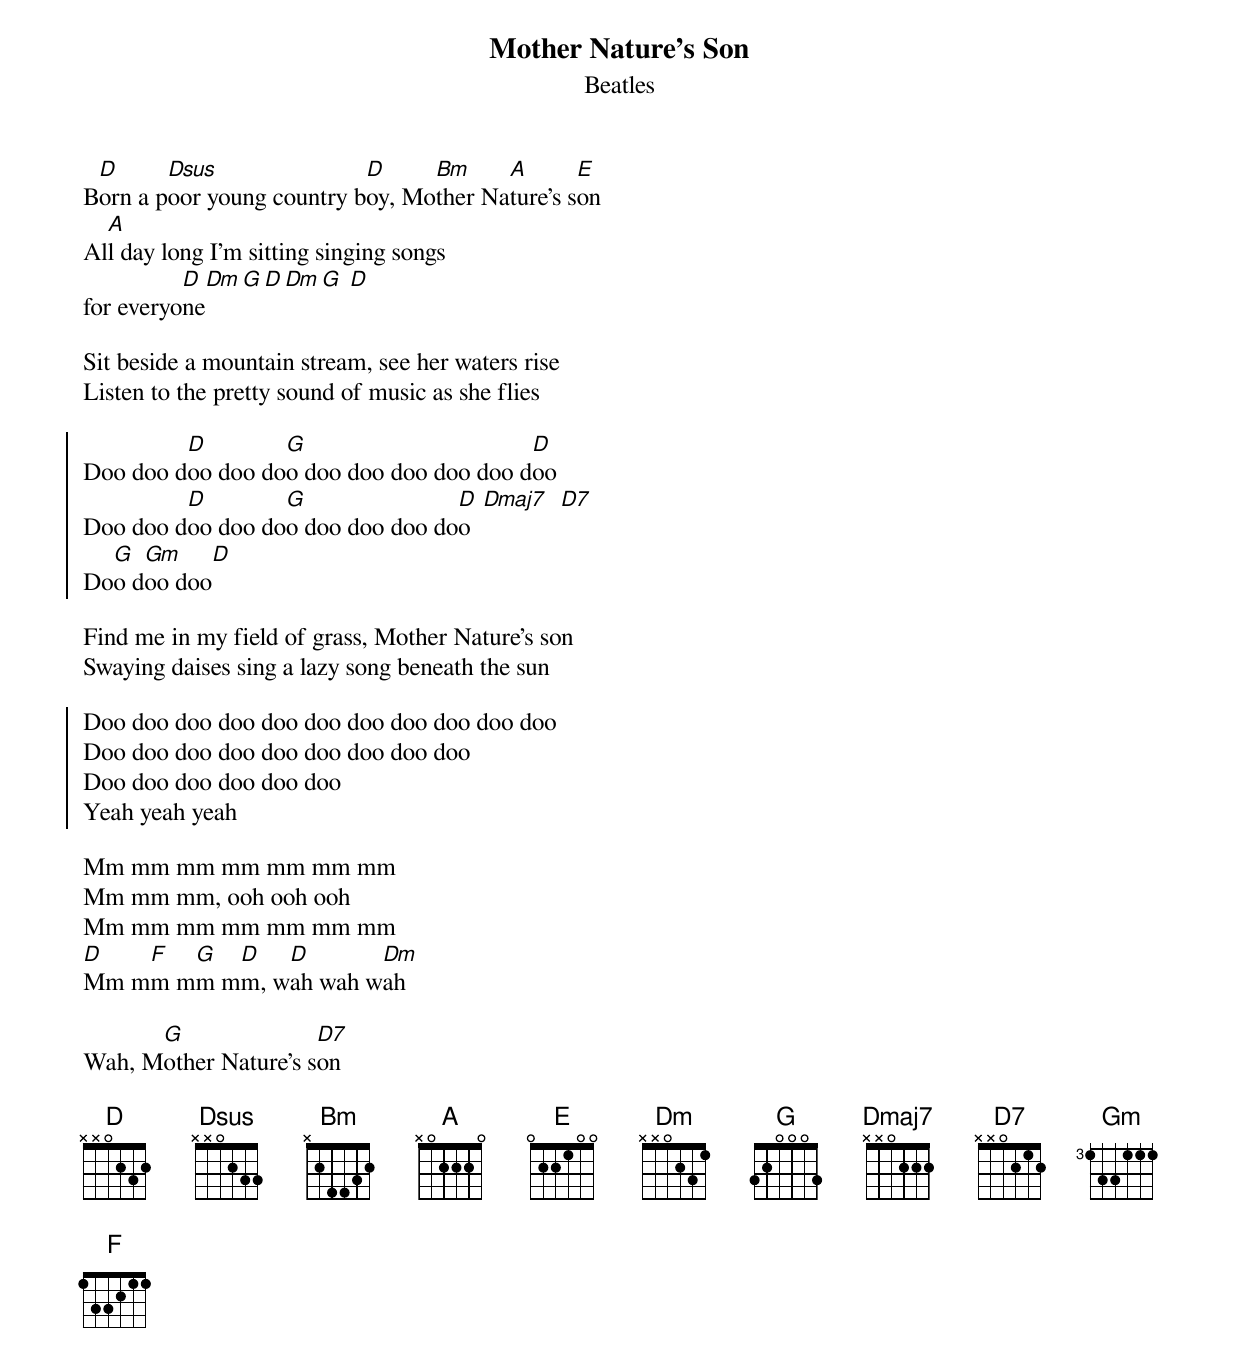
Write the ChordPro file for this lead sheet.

{title:Mother Nature's Son}
{subtitle:Beatles}
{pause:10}
B[D]orn a p[Dsus]oor young country b[D]oy, Mo[Bm]ther Na[A]ture's s[E]on
Al[A]l day long I'm sitting singing songs
for everyo[D]ne[Dm][G][D][Dm][G] [D]

Sit beside a mountain stream, see her waters rise
Listen to the pretty sound of music as she flies

{soc}
Doo doo d[D]oo doo do[G]o doo doo doo doo doo d[D]oo
Doo doo d[D]oo doo do[G]o doo doo doo do[D]o  [Dmaj7]  [D7]
Do[G]o d[Gm]oo doo[D]
{eoc}

Find me in my field of grass, Mother Nature's son
Swaying daises sing a lazy song beneath the sun

{soc}
Doo doo doo doo doo doo doo doo doo doo doo
Doo doo doo doo doo doo doo doo doo
Doo doo doo doo doo doo
Yeah yeah yeah
{eoc}

Mm mm mm mm mm mm mm
Mm mm mm, ooh ooh ooh
Mm mm mm mm mm mm mm
[D]Mm m[F]m m[G]m m[D]m, w[D]ah wah w[Dm]ah

Wah, M[G]other Nature's s[D7]on

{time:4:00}
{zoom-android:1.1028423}
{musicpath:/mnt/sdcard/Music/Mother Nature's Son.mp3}
{zoom-android-V11:1.3967143}
